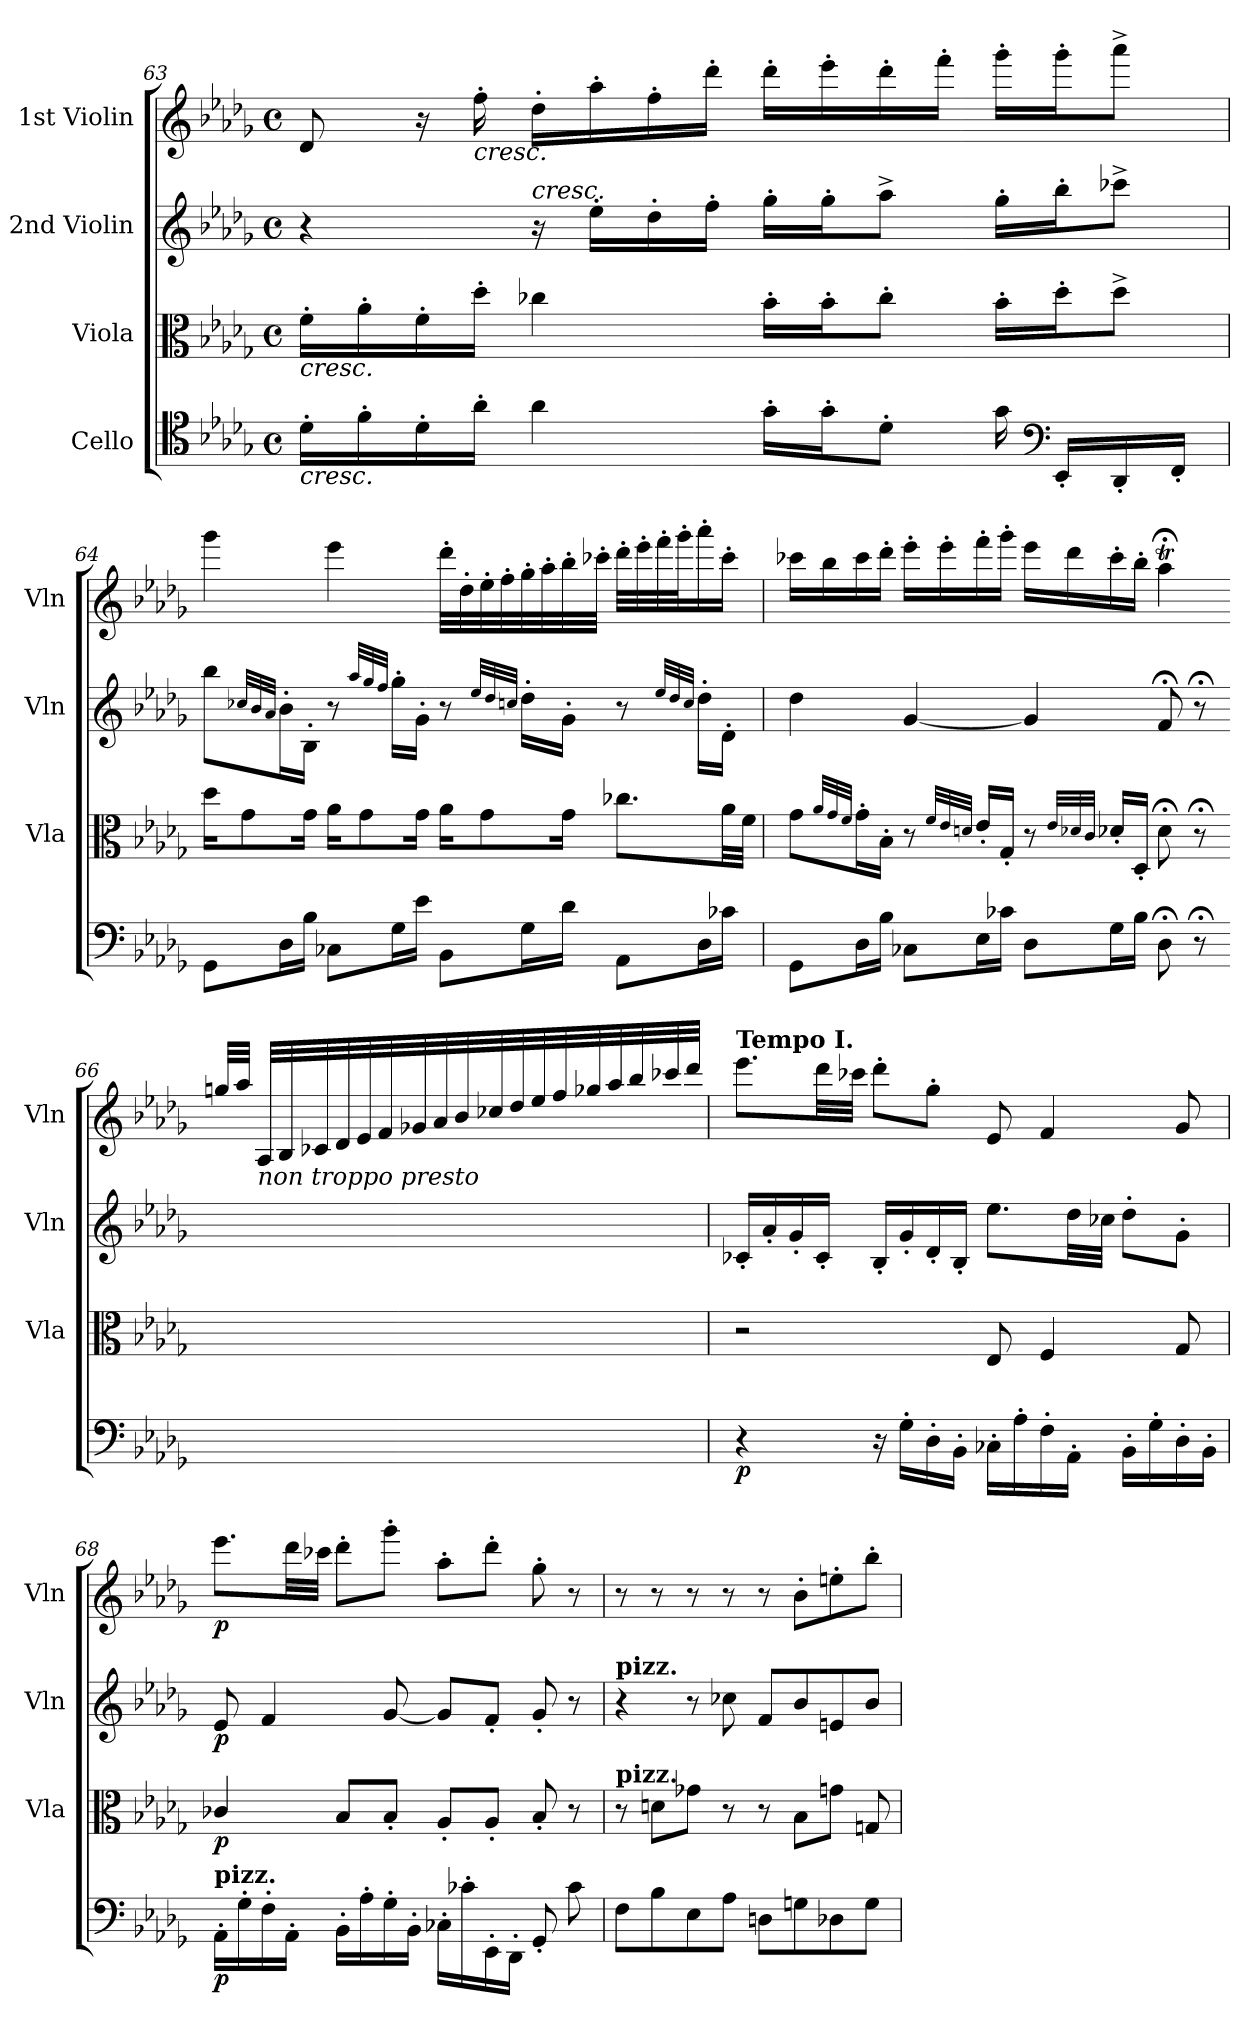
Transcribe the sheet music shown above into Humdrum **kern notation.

**kern	**dynam	**kern	**dynam	**kern	**dynam	**kern	**dynam
*part4	*part4	*part3	*part3	*part2	*part2	*part1	*part1
*staff4	*staff4	*staff3	*staff3	*staff2	*staff2	*staff1	*staff1
*I"Cello	*	*I"Viola	*	*I"2nd Violin	*	*I"1st Violin	*
*	*	*I'Vla	*	*I'Vln	*	*I'Vln	*
*clefC4	*	*clefC3	*	*clefG2	*	*clefG2	*
*k[b-e-a-d-g-]	*	*k[b-e-a-d-g-]	*	*k[b-e-a-d-g-]	*	*k[b-e-a-d-g-]	*
*D-:	*	*D-:	*	*D-:	*	*D-:	*
*M4/4	*	*M4/4	*	*M4/4	*	*M4/4	*
*met(c)	*	*met(c)	*	*met(c)	*	*met(c)	*
=63	=63	=63	=63	=63	=63	=63	=63
!	!	!LO:TX:b:i:t=cresc.	!	!	!	!	!
!LO:TX:b:i:t=cresc.	!	!	!	!	!	!	!
16d-'\LL	.	16f'\LL	.	4r	.	8d-/	.
16f'\	.	16a-'\	.	.	.	.	.
16d-'\	.	16f'\	.	.	.	16r	.
!	!	!	!	!	!	!LO:TX:b:i:t=cresc.	!
16a-'\JJ	.	16dd-'\JJ	.	.	.	16ff'\	.
!	!	!	!	!LO:TX:a:i:t=cresc.	!	!	!
4a-\	.	4cc-X\	.	16r	.	16dd-'\LL	.
.	.	.	.	16ee-'\LL	.	16aa-'\	.
.	.	.	.	16dd-'\	.	16ff'\	.
.	.	.	.	16ff'\JJ	.	16ddd-'\JJ	.
16g-'\LL	.	16b-'\LL	.	16gg-'\LL	.	16ddd-'\LL	.
16g-'\J	.	16b-'\J	.	16gg-'\J	.	16eee-'\	.
8d-'\J	.	8cc-'\J	.	8aa-^\J	.	16ddd-'\	.
.	.	.	.	.	.	16fff'\JJ	.
16g-\	.	16b-'\LL	.	16gg-'\LL	.	16ggg-'\LL	.
*clefF4	*	*	*	*	*	*	*
16EE-'/LL	.	16dd-'\J	.	16bb-'\J	.	16ggg-'\J	.
16DD-'/	.	8dd-^\J	.	8ccc-X^\J	.	8aaa-^\J	.
16FF'/JJ	.	.	.	.	.	.	.
=64	=64	=64	=64	=64	=64	=64	=64
8GG-\L	.	16dd-\KL	.	8bb-\L	.	4ggg-\	.
.	.	8g-\	.	.	.	.	.
.	.	.	.	32qcc-X/LLL	.	.	.
.	.	.	.	32qb-/	.	.	.
.	.	.	.	32qa-/JJJ	.	.	.
16D-\L	.	.	.	16b-'\L	.	.	.
16B-\JJ	.	16g-\Jk	.	16B-'\JJ	.	.	.
8C-X\L	.	16a-\KL	.	8r	.	4eee-\	.
.	.	8g-\	.	.	.	.	.
.	.	.	.	32qaa-/LLL	.	.	.
.	.	.	.	32qgg-/	.	.	.
.	.	.	.	32qff/JJJ	.	.	.
16G-\L	.	.	.	16gg-'\LL	.	.	.
16e-\JJ	.	16g-\Jk	.	16g-'\JJ	.	.	.
8BB-\L	.	16a-\KL	.	8r	.	32ddd-'\LLL	.
.	.	.	.	.	.	32dd-'\	.
.	.	8g-\	.	.	.	32ee-'\	.
.	.	.	.	.	.	32ff'\	.
.	.	.	.	32qee-/LLL	.	.	.
.	.	.	.	32qdd-/	.	.	.
.	.	.	.	32qccn/JJJ	.	.	.
16G-\L	.	.	.	16dd-'\LL	.	32gg-'\	.
.	.	.	.	.	.	32aa-'\	.
16d-\JJ	.	16g-\Jk	.	16g-'\JJ	.	32bb-'\	.
.	.	.	.	.	.	32ccc-X'\JJJ	.
8AA-\L	.	8.cc-X\L	.	8r	.	32ddd-'\LLL	.
.	.	.	.	.	.	32eee-'\	.
.	.	.	.	.	.	32fff'\	.
.	.	.	.	.	.	32ggg-'\J	.
.	.	.	.	32qee-/LLL	.	.	.
.	.	.	.	32qdd-/	.	.	.
.	.	.	.	32qcc/JJJ	.	.	.
16D-\L	.	.	.	16dd-'\LL	.	16aaa-'\	.
16c-X\JJ	.	32a-\LL	.	16d-'\JJ	.	16ccc-'\JJ	.
.	.	32f\JJJ	.	.	.	.	.
=65	=65	=65	=65	=65	=65	=65	=65
8GG-\L	.	8g-\L	.	4dd-\	.	16ccc-X\LL	.
.	.	.	.	.	.	16bb-\	.
.	.	32qa-/LLL	.	.	.	.	.
.	.	32qg-/	.	.	.	.	.
.	.	32qf/JJJ	.	.	.	.	.
16D-\L	.	16g-'\L	.	.	.	16ccc-\	.
16B-\JJ	.	16B-'\JJ	.	.	.	16ddd-'\JJ	.
8C-X\L	.	8r	.	[4g-/	.	16eee-'\LL	.
.	.	.	.	.	.	16eee-'\	.
.	.	32qf/LLL	.	.	.	.	.
.	.	32qe-/	.	.	.	.	.
.	.	32qdn/JJJ	.	.	.	.	.
16E-\L	.	16e-'/LL	.	.	.	16fff'\	.
16c-X\JJ	.	16G-'/JJ	.	.	.	16ggg-'\JJ	.
8D-\L	.	8r	.	4g-/]	.	16eee-\LL	.
.	.	.	.	.	.	16ddd-\	.
.	.	32qe-/LLL	.	.	.	.	.
.	.	32qd-X/	.	.	.	.	.
.	.	32qc/JJJ	.	.	.	.	.
16G-\L	.	16d-'/LL	.	.	.	16ccc-'\	.
16B-\JJ	.	16D-'/JJ	.	.	.	16bb-'\JJ	.
8D-;<\	.	8d-;<\	.	8f;</	.	4aa-;<T\	.
8r;<	.	8r;<	.	8r;<	.	.	.
=66-	=66-	=66-	=66-	=66-	=66-	=66-	=66-
2ryy	.	2ryy	.	2ryy	.	32ggn!/LLL	.
.	.	.	.	.	.	32aa-!/JJJ	.
!	!	!	!	!	!	!LO:TX:b:i:t=non troppo presto	!
.	.	.	.	.	.	32A-!/LLL	.
.	.	.	.	.	.	32B-!/	.
.	.	.	.	.	.	32c-X!/	.
.	.	.	.	.	.	32d-!/	.
.	.	.	.	.	.	32e-!/	.
.	.	.	.	.	.	32f!/	.
.	.	.	.	.	.	32g-X!/	.
.	.	.	.	.	.	32a-!/	.
.	.	.	.	.	.	32b-!/	.
.	.	.	.	.	.	32cc-X!/	.
.	.	.	.	.	.	32dd-!/	.
.	.	.	.	.	.	32ee-!/	.
.	.	.	.	.	.	32ff!/	.
.	.	.	.	.	.	32gg-X!/	.
8ryy	.	8ryy	.	8ryy	.	32aa-!/	.
.	.	.	.	.	.	32bb-!/	.
.	.	.	.	.	.	32ccc-X!/	.
.	.	.	.	.	.	32ddd-!/JJJ	.
=67	=67	=67	=67	=67	=67	=67	=67
!	!	!	!	!	!	!LO:TX:a:B:t=Tempo I.	!
!	!LO:DY:b	!	!	!	!	!	!
4r	p	2r	.	16c-X'/LL	.	8.eee-\L	.
.	.	.	.	16a-'/	.	.	.
.	.	.	.	16g-'/	.	.	.
.	.	.	.	16c-'/JJ	.	32ddd-\LL	.
.	.	.	.	.	.	32ccc-X\JJJ	.
16r	.	.	.	16B-'/LL	.	8ddd-'\L	.
16G-'\LL	.	.	.	16g-'/	.	.	.
16D-'\	.	.	.	16d-'/	.	8gg-'\J	.
16BB-'\JJ	.	.	.	16B-'/JJ	.	.	.
16C-X'\LL	.	8E-/	.	8.ee-\L	.	8e-/	.
16A-'\	.	.	.	.	.	.	.
16F'\	.	4F/	.	.	.	4f/	.
16AA-'\JJ	.	.	.	32dd-\LL	.	.	.
.	.	.	.	32cc-X\JJJ	.	.	.
16BB-'\LL	.	.	.	8dd-'\L	.	.	.
16G-'\	.	.	.	.	.	.	.
16D-'\	.	8G-/	.	8g-'\J	.	8g-/	.
16BB-'\JJ	.	.	.	.	.	.	.
=68	=68	=68	=68	=68	=68	=68	=68
!LO:TX:a:B:t=pizz.	!	!	!	!	!	!	!
!	!LO:DY:b	!	!LO:DY:b	!	!LO:DY:b	!	!LO:DY:b
16AA-'\LL	p	4c-X/	p	8e-/	p	8.eee-\L	p
16G-'\	.	.	.	.	.	.	.
16F'\	.	.	.	4f/	.	.	.
16AA-'\JJ	.	.	.	.	.	32ddd-\LL	.
.	.	.	.	.	.	32ccc-X\JJJ	.
16BB-'\LL	.	8B-/L	.	.	.	8ddd-'\L	.
16A-'\	.	.	.	.	.	.	.
16G-'\	.	8B-'/J	.	[8g-/	.	8ggg-'\J	.
16BB-'\JJ	.	.	.	.	.	.	.
16C-X'\LL	.	8A-'/L	.	8g-/L]	.	8aa-'\L	.
16c-X'\	.	.	.	.	.	.	.
16EE-'\	.	8A-'/J	.	8f'/J	.	8ddd-'\J	.
16DD-'\JJ	.	.	.	.	.	.	.
8GG-'/	.	8B-'/	.	8g-'/	.	8gg-'\	.
8c-\	.	8r	.	8r	.	8r	.
=69	=69	=69	=69	=69	=69	=69	=69
!	!	!	!	!LO:TX:a:B:t=pizz.	!	!	!
!	!	!LO:TX:a:B:t=pizz.	!	!	!	!	!
8F\L	.	8r	.	4r	.	8r	.
8B-\	.	8dn\L	.	.	.	8r	.
8E-\	.	8g-X\J	.	8r	.	8r	.
8A-\J	.	8r	.	8cc-X\	.	8r	.
8Dn\L	.	8r	.	8f/L	.	8r	.
8Gn\	.	8B-\L	.	8b-/	.	8b-'\L	.
8D-X\	.	8gn\J	.	8en/	.	8een'\	.
8G\J	.	8Gn/	.	8b-/J	.	8bb-'\J	.
=	=	=	=	=	=	=	=
*-	*-	*-	*-	*-	*-	*-	*-
